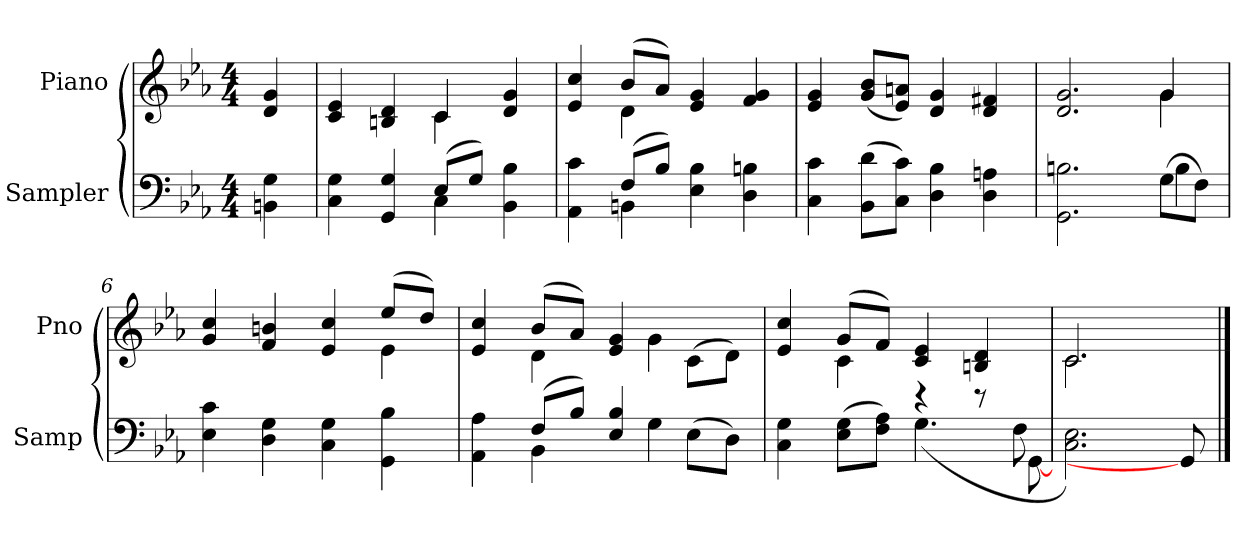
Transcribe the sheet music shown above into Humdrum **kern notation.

**kern	**kern
*part2	*part1
*staff2	*staff1
*I"Sampler	*I"Piano
*I'Samp	*I'Pno
*clefF4	*clefG2
*k[b-e-a-]	*k[b-e-a-]
*E-:	*E-:
*M4/4	*M4/4
=1	=1
4BBn 4G	4d 4g
=2	=2
*^	*^
4C 4G	2ryy	4c 4e-	2ryy
4GG 4G	.	4Bn 4d	.
(8E-/L	4C	4c/	4c
8G/J)	.	.	.
4BB- 4B-	4ryy	4d 4g	4ryy
=3	=3	=3	=3
4AA- 4c	4ryy	4e- 4cc	4ryy
(8F/L	4BB	(8b-/L	4d
8B-/J)	.	8a-/J)	.
4E- 4B-	2ryy	4e- 4g	2ryy
4D 4Bn	.	4f 4g	.
*v	*v	*	*
*	*v	*v
=4	=4
4C 4c	4e- 4g
(8BB-\ 8d\L	(8g/ 8b-/L
8C\ 8c\J)	8e-/ 8an/J)
4D 4B-	4d 4g
4D 4An	4d 4f#X
=5	=5
*^	*^
2.GG 2.Bn	2.ryy	2.d 2.g	2.ryy
(8G\L	4B	4g/	4g
8F\J)	.	.	.
*v	*v	*	*
=6	=6	=6
4E- 4c	4g 4cc	2.ryy
4D 4G	4f 4bn	.
4C 4G	4e- 4cc	.
4GG 4B-	(8ee-/L	4e-
.	8dd/J)	.
=7	=7	=7
*^	*	*
4AA- 4A-	4ryy	4e- 4cc	4ryy
(8F/L	4BB-	(8b-/L	4d
8B-/J)	.	8a-/J)	.
4E- 4B-	8ryy	4e- 4g	8ryy
.	4G	.	4g
(8E-\L	.	(8c\L	.
8D\J)	8ryy	8d\J)	8ryy
=8	=8	=8	=8
4C 4G	2ryy	4e- 4cc	4ryy
(8E-\ 8G\L	.	(8g/L	4c
8F\ 8A-\J)	.	8f/J)	.
4r	(4.G	4c 4e-	2ryy
8r	.	4Bn 4d	.
8F\	[8GG	.	.
*v	*v	*	*
=9	=9	=9
2.C 2.E-)	2.c/	2.c
8GG]	8ryy	8ryy
*	*v	*v
==	==
*-	*-
